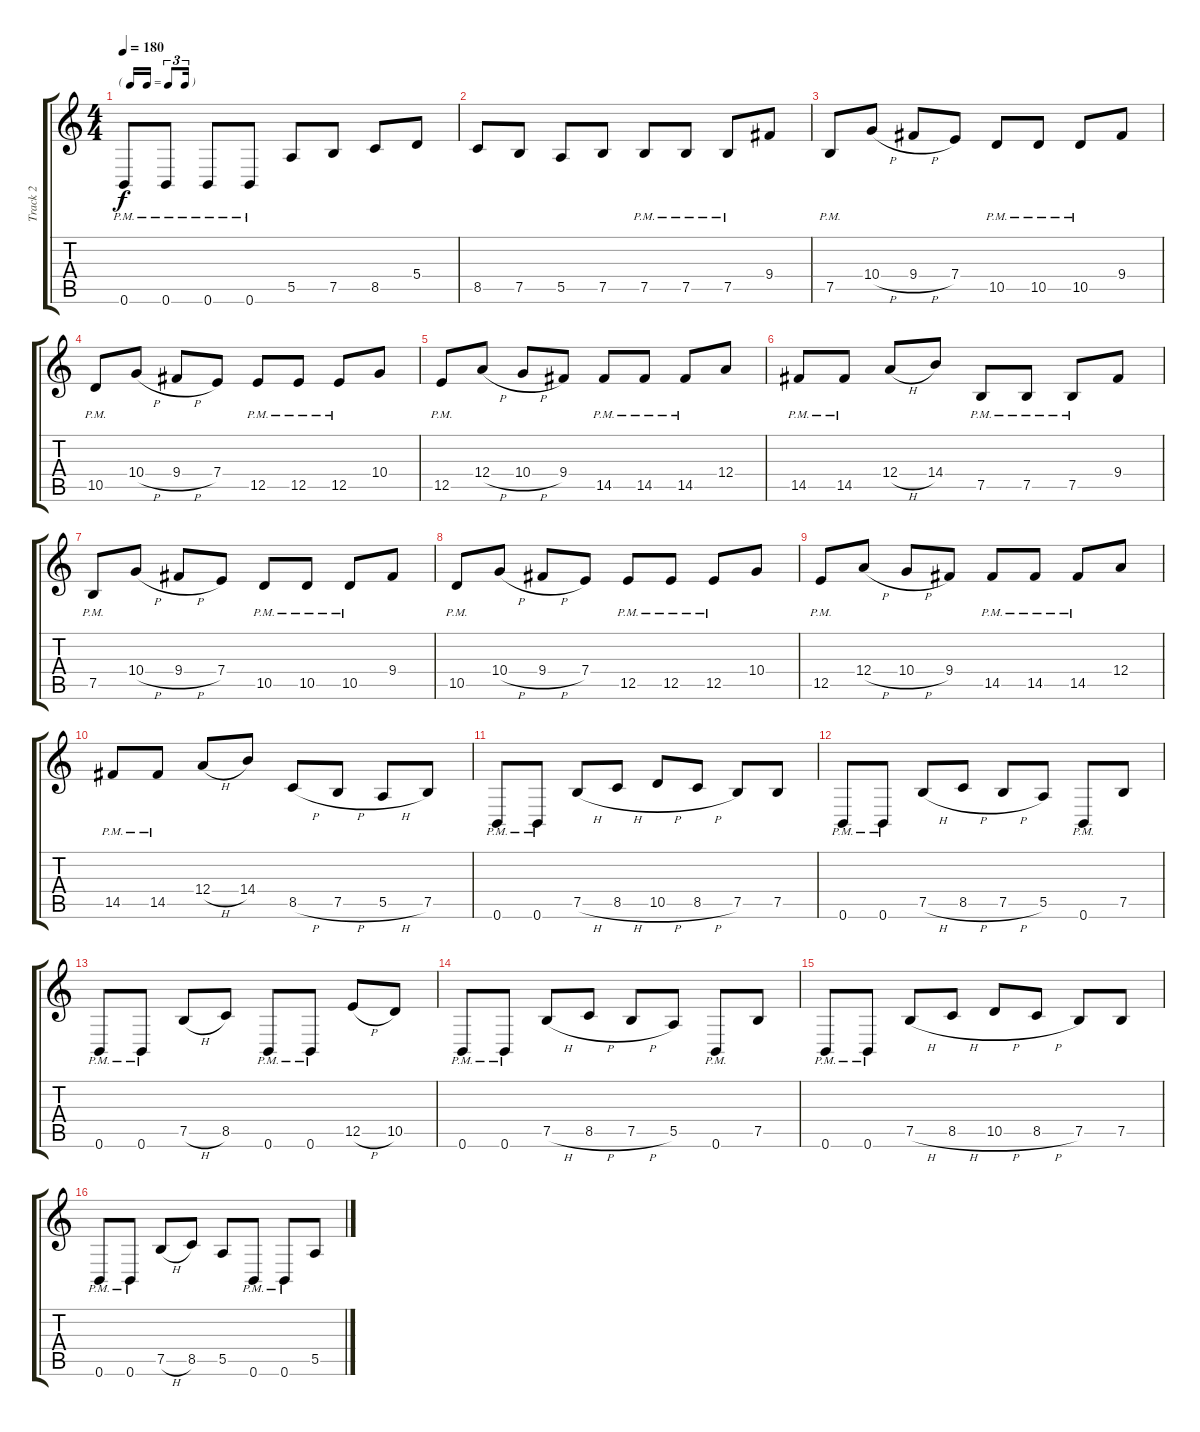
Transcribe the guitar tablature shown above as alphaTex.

\track ("Track 2" "Track 2") {instrument distortionguitar}
\staff {score tabs}
\tuning (B3 G3 D3 A2 E2 B1) {hide}
\ts (4 4)
\tf triplet16th
\tempo 180
\clef g2
\ks c
0.6{pm}.8{dy f} 0.6{pm}.8 0.6{pm}.8 0.6{pm}.8 5.5.8 7.5.8 8.5.8 5.4.8 |
8.5.8 7.5.8 5.5.8 7.5.8 7.5{pm}.8 7.5{pm}.8 7.5{pm}.8 9.4.8 |
7.5{pm}.8 10.4{h}.8 9.4{h}.8 7.4.8 10.5{pm}.8 10.5{pm}.8 10.5{pm}.8 9.4.8 |
10.5{pm}.8 10.4{h}.8 9.4{h}.8 7.4.8 12.5{pm}.8 12.5{pm}.8 12.5{pm}.8 10.4.8 |
12.5{pm}.8 12.4{h}.8 10.4{h}.8 9.4.8 14.5{pm}.8 14.5{pm}.8 14.5{pm}.8 12.4.8 |
14.5{pm}.8 14.5{pm}.8 12.4{h}.8 14.4.8 7.5{pm}.8 7.5{pm}.8 7.5{pm}.8 9.4.8 |
7.5{pm}.8 10.4{h}.8 9.4{h}.8 7.4.8 10.5{pm}.8 10.5{pm}.8 10.5{pm}.8 9.4.8 |
10.5{pm}.8 10.4{h}.8 9.4{h}.8 7.4.8 12.5{pm}.8 12.5{pm}.8 12.5{pm}.8 10.4.8 |
12.5{pm}.8 12.4{h}.8 10.4{h}.8 9.4.8 14.5{pm}.8 14.5{pm}.8 14.5{pm}.8 12.4.8 |
14.5{pm}.8 14.5{pm}.8 12.4{h}.8 14.4.8 8.5{h}.8 7.5{h}.8 5.5{h}.8 7.5.8 |
0.6{pm}.8 0.6{pm}.8 7.5{h}.8 8.5{h}.8 10.5{h}.8 8.5{h}.8 7.5.8 7.5.8 |
0.6{pm}.8 0.6{pm}.8 7.5{h}.8 8.5{h}.8 7.5{h}.8 5.5.8 0.6{pm}.8 7.5.8 |
0.6{pm}.8 0.6{pm}.8 7.5{h}.8 8.5.8 0.6{pm}.8 0.6{pm}.8 12.5{h}.8 10.5.8 |
0.6{pm}.8 0.6{pm}.8 7.5{h}.8 8.5{h}.8 7.5{h}.8 5.5.8 0.6{pm}.8 7.5.8 |
0.6{pm}.8 0.6{pm}.8 7.5{h}.8 8.5{h}.8 10.5{h}.8 8.5{h}.8 7.5.8 7.5.8 |
0.6{pm}.8 0.6{pm}.8 7.5{h}.8 8.5.8 5.5.8 0.6{pm}.8 0.6{pm}.8 5.5.8
